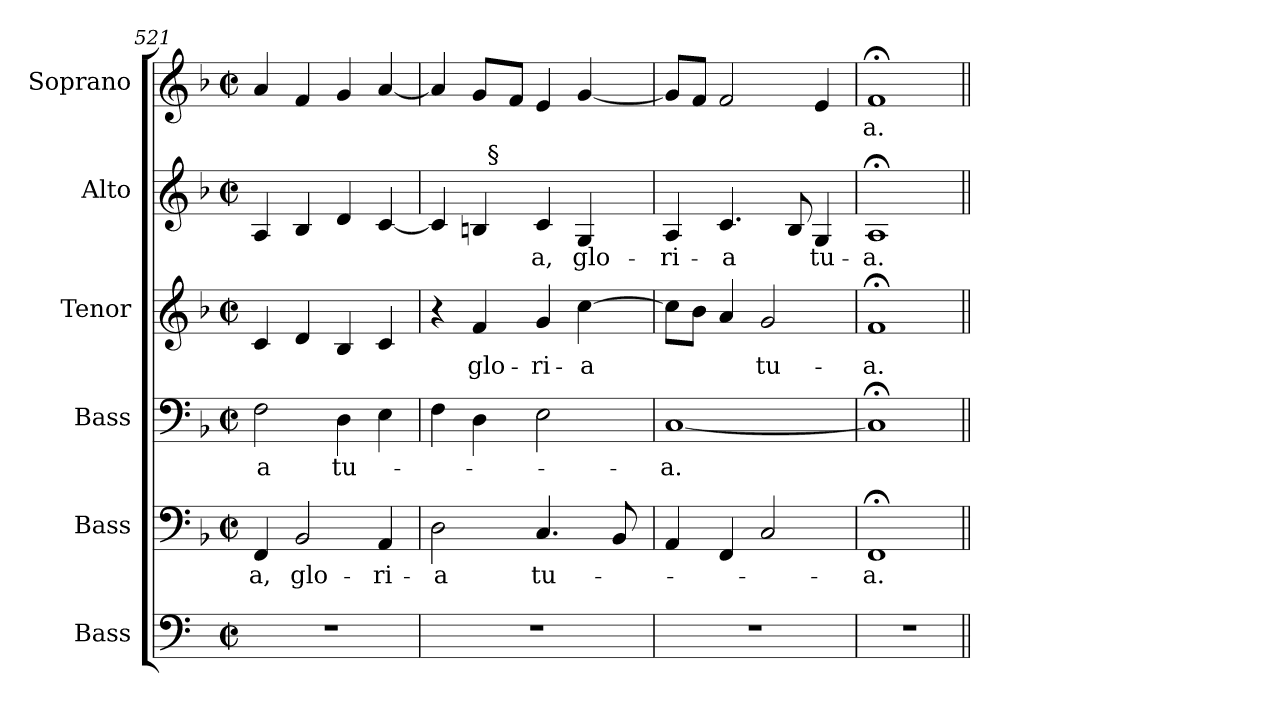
**kern	**kern	**text	**kern	**text	**kern	**text	**kern	**text	**kern	**text
*part6	*part5	*part5	*part4	*part4	*part3	*part3	*part2	*part2	*part1	*part1
*staff6	*staff5	*staff5	*staff4	*staff4	*staff3	*staff3	*staff2	*staff2	*staff1	*staff1
*I"Bass	*I"Bass	*	*I"Bass	*	*I"Tenor	*	*I"Alto	*	*I"Soprano	*
*I'B.	*I'B.	*	*I'B.	*	*I'T.	*	*I'A.	*	*I'S.	*
*clefF4	*clefF4	*	*clefF4	*	*clefG2	*	*clefG2	*	*clefG2	*
*	*	*	*	*	*ITrd7c12	*	*ITrd7c12	*	*	*
*k[]	*k[b-]	*	*k[b-]	*	*k[b-]	*	*k[b-]	*	*k[b-]	*
*C:	*F:	*	*F:	*	*F:	*	*F:	*	*F:	*
*M2/2	*M2/2	*	*M2/2	*	*M2/2	*	*M2/2	*	*M2/2	*
*met(c|)	*met(c|)	*	*met(c|)	*	*met(c|)	*	*met(c|)	*	*met(c|)	*
=521	=521	=521	=521	=521	=521	=521	=521	=521	=521	=521
!	!	!LO:LY:b:color=#000000	!	!	!	!	!	!	!	!
!	!	!	!	!LO:LY:b:color=#000000	!	!	!	!	!	!
1r	4FFi/	-a,	2Fi\	-a	4Ci/	.	4AAi/	.	4ai/	.
!	!	!LO:LY:b:color=#000000	!	!	!	!	!	!	!	!
.	2BB-i/	glo-	.	.	4Di/	.	4BB-i/	.	4fi/	.
!	!	!	!	!LO:LY:b:color=#000000	!	!	!	!	!	!
.	.	.	4Di\	tu-	4BB-i/	.	4Di/	.	4gi/	.
!	!	!LO:LY:b:color=#000000	!	!	!	!	!	!	!	!
.	4AAi/	-ri-	4Ei\	.	4Ci/	.	[4Ci/	.	[4ai/	.
=522	=522	=522	=522	=522	=522	=522	=522	=522	=522	=522
!	!	!LO:LY:b:color=#000000	!	!	!	!	!	!	!	!
*	*	*	*	*	*	*	*^	*	*	*
1r	2Di\	-a	4Fi\	.	4r	.	4Ci/]	4ryy	.	4ai/]	.
!	!	!	!	!	!	!LO:LY:b:color=#000000	!	!	!	!	!
.	.	.	4Di\	.	4Fi/	glo-	4BBi/	32ryy	.	8gi/L	.
.	.	.	.	.	.	.	.	256ryy	.	.	.
!	!	!	!	!	!	!	!	!LO:TX:a:t=§	!	!	!
.	.	.	.	.	.	.	.	2ryy	.	.	.
.	.	.	.	.	.	.	.	.	.	8fi/J	.
!	!	!LO:LY:b:color=#000000	!	!	!	!	!	!	!	!	!
!	!	!	!	!	!	!LO:LY:b:color=#000000	!	!	!	!	!
!	!	!	!	!	!	!	!	!	!LO:LY:b:color=#000000	!	!
.	4.Ci/	tu-	2Ei\	.	4Gi/	-ri-	4Ci/	.	-a,	4ei/	.
!	!	!	!	!	!	!LO:LY:b:color=#000000	!	!	!	!	!
!	!	!	!	!	!	!	!	!	!LO:LY:b:color=#000000	!	!
.	.	.	.	.	[4ci\	-a	4GGi/	.	glo-	[4gi/	.
.	.	.	.	.	.	.	.	8ryy	.	.	.
.	8BB-i/	.	.	.	.	.	.	.	.	.	.
.	.	.	.	.	.	.	.	16ryy	.	.	.
.	.	.	.	.	.	.	.	64..ryy	.	.	.
*	*	*	*	*	*	*	*v	*v	*	*	*
=523	=523	=523	=523	=523	=523	=523	=523	=523	=523	=523
*	*	*	*	*	*	*	*^	*	*	*
!	!	!	!	!LO:LY:b:color=#000000	!	!	!	!	!	!	!
*	*	*	*	*	*	*	*v	*v	*	*	*
*	*	*	*	*	*	*	*^	*	*	*
!	!	!	!	!	!	!	!	!	!LO:LY:b:color=#000000	!	!
*	*	*	*	*	*	*	*v	*v	*	*	*
1r	4AAi/	.	[1Ci	-a.	8ci\L]	.	4AAi/	-ri-	8gi/L]	.
.	.	.	.	.	8B-i\J	.	.	.	8fi/J	.
!	!	!	!	!	!	!	!	!LO:LY:b:color=#000000	!	!
.	4FFi/	.	.	.	4Ai/	.	4.Ci/	-a	2fi/	.
!	!	!	!	!	!	!LO:LY:b:color=#000000	!	!	!	!
.	2Ci/	.	.	.	2Gi/	tu-	.	.	.	.
.	.	.	.	.	.	.	8BB-i/	.	.	.
!	!	!	!	!	!	!	!	!LO:LY:b:color=#000000	!	!
.	.	.	.	.	.	.	4GGi/	tu-	4ei/	.
=524	=524	=524	=524	=524	=524	=524	=524	=524	=524	=524
!	!	!LO:LY:b:color=#000000	!	!	!	!	!	!	!	!
!	!	!	!	!	!	!LO:LY:b:color=#000000	!	!	!	!
!	!	!	!	!	!	!	!	!LO:LY:b:color=#000000	!	!
!	!	!	!	!	!	!	!	!	!	!LO:LY:b:color=#000000
1r	1FF;i	-a.	1C;i]	.	1F;i	-a.	1AA;i	-a.	1f;i	-a.
=||	=||	=||	=||	=||	=||	=||	=||	=||	=||	=||
*-	*-	*-	*-	*-	*-	*-	*-	*-	*-	*-
